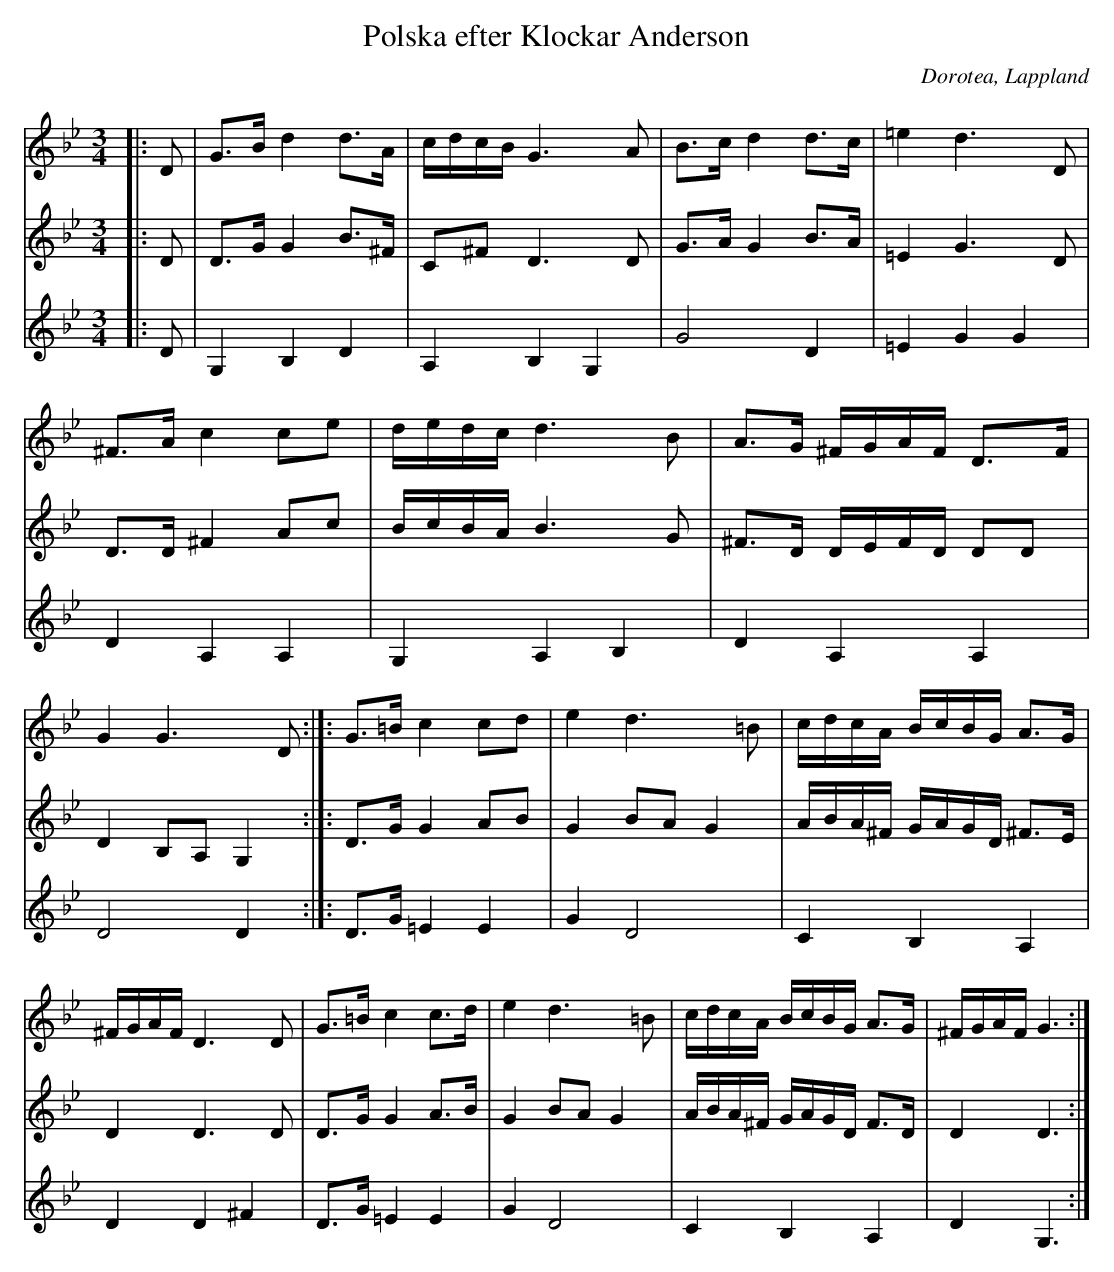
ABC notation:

X:1
T:Polska efter Klockar Anderson
O:Dorotea, Lappland
M:3/4
L:1/16
K:Gm
V:1
|: D2 | G3B d4 d3A | cdcB G6 A2 | B3c d4 d3c | =e4 d6 D2 | ^F3A c4 c2e2 | dedc d6 B2 | A3G ^FGAF D3F | G4 G6 D2 :|]: G3=B c4 c2d2 | e4 d6 =B2 | cdcA BcBG A3G |^FGAF D6 D2 | G3=B c4 c3d | e4 d6 =B2 | cdcA BcBG A3G | ^FGAF G6 :|
V:2
|: D2 | D3G G4 B3^F | C2^F2 D6 D2  | G3A G4 B3A | =E4 G6 D2 | D3D ^F4 A2c2 | BcBA B6 G2 | ^F3D DEFD D2D2 | D4 B,2A,2 G,4 :|]: D3G G4 A2B2 | G4 B2A2 G4 | ABA^F GAGD ^F3E | D4 D6 D2 | D3G G4 A3B1 | G4 B2A2 G4 | ABA^F GAGD F3D | D4 D6 :|
V:3
|:D2 | G,4 B,4 D4 | A,4 B,4 G,4 | G8 D4  | =E4 G4 G4 | D4 A,4 A,4 | G,4 A,4 B,4 | D4 A,4 A,4 | D8 D4 :|]: D3G1 =E4 E4 | G4 D8 | C4 B,4 A,4 | D4 D4 ^F4 | D3G1 =E4 E4 | G4 D8 | C4 B,4 A,4 | D4 G,6 :|
